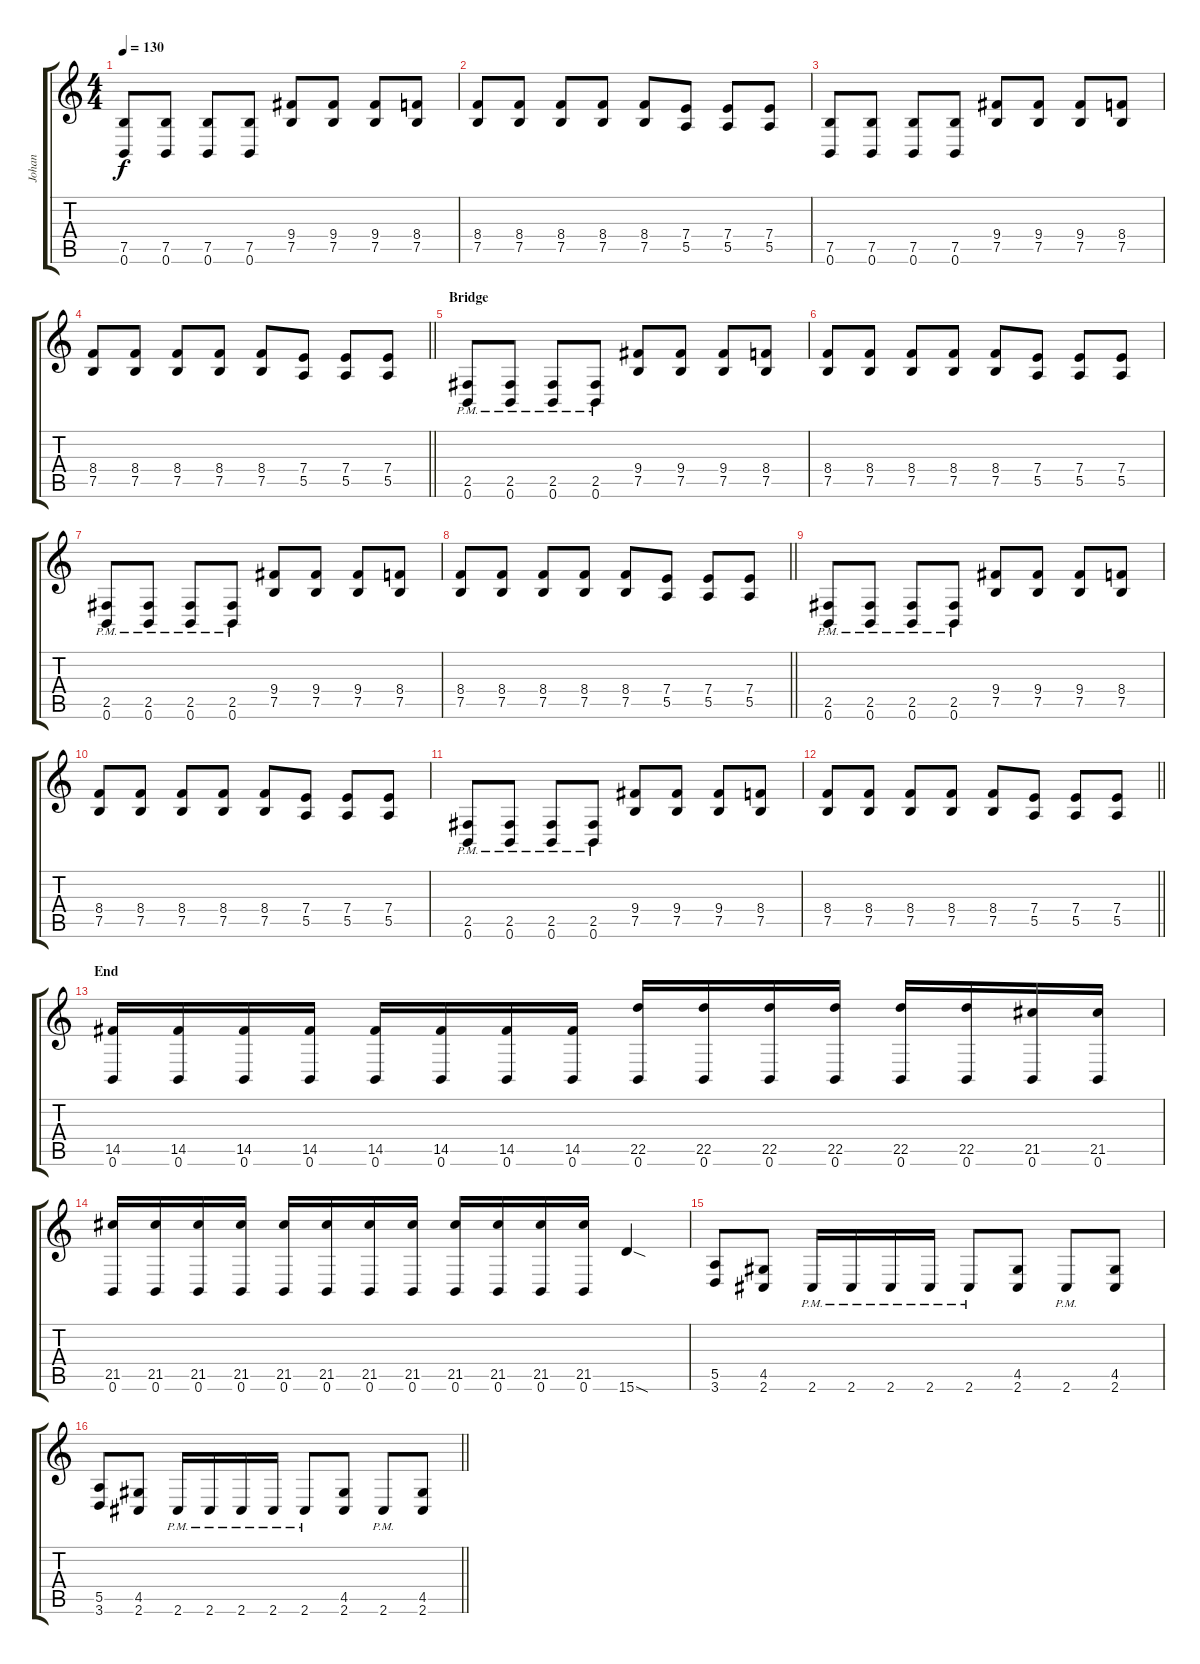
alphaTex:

\track ("Johan" "Johan") {instrument distortionguitar}
\staff {score tabs}
\tuning (B3 Gb3 D3 A2 E2 B1) {hide}
\ts (4 4)
\section ("" "")
\tempo 130
\clef g2
\ks c
(7.5 0.6).8{dy f} (7.5 0.6).8 (7.5 0.6).8 (7.5 0.6).8 (9.4 7.5).8 (9.4 7.5).8 (9.4 7.5).8 (8.4 7.5).8 |
(8.4 7.5).8 (8.4 7.5).8 (8.4 7.5).8 (8.4 7.5).8 (8.4 7.5).8 (7.4 5.5).8 (7.4 5.5).8 (7.4 5.5).8 |
(7.5 0.6).8 (7.5 0.6).8 (7.5 0.6).8 (7.5 0.6).8 (9.4 7.5).8 (9.4 7.5).8 (9.4 7.5).8 (8.4 7.5).8 |
\barLineRight lightlight
(8.4 7.5).8 (8.4 7.5).8 (8.4 7.5).8 (8.4 7.5).8 (8.4 7.5).8 (7.4 5.5).8 (7.4 5.5).8 (7.4 5.5).8 |
\section ("" "Bridge")
(2.5{pm} 0.6{pm}).8{volume 13} (2.5{pm} 0.6{pm}).8 (2.5{pm} 0.6{pm}).8 (2.5{pm} 0.6{pm}).8 (9.4 7.5).8 (9.4 7.5).8 (9.4 7.5).8 (8.4 7.5).8 |
(8.4 7.5).8 (8.4 7.5).8 (8.4 7.5).8 (8.4 7.5).8 (8.4 7.5).8 (7.4 5.5).8 (7.4 5.5).8 (7.4 5.5).8 |
(2.5{pm} 0.6{pm}).8 (2.5{pm} 0.6{pm}).8 (2.5{pm} 0.6{pm}).8 (2.5{pm} 0.6{pm}).8 (9.4 7.5).8 (9.4 7.5).8 (9.4 7.5).8 (8.4 7.5).8 |
\barLineRight lightlight
(8.4 7.5).8 (8.4 7.5).8 (8.4 7.5).8 (8.4 7.5).8 (8.4 7.5).8 (7.4 5.5).8 (7.4 5.5).8 (7.4 5.5).8 |
\section ("" "")
(2.5{pm} 0.6{pm}).8 (2.5{pm} 0.6{pm}).8 (2.5{pm} 0.6{pm}).8 (2.5{pm} 0.6{pm}).8 (9.4 7.5).8 (9.4 7.5).8 (9.4 7.5).8 (8.4 7.5).8 |
(8.4 7.5).8 (8.4 7.5).8 (8.4 7.5).8 (8.4 7.5).8 (8.4 7.5).8 (7.4 5.5).8 (7.4 5.5).8 (7.4 5.5).8 |
(2.5{pm} 0.6{pm}).8 (2.5{pm} 0.6{pm}).8 (2.5{pm} 0.6{pm}).8 (2.5{pm} 0.6{pm}).8 (9.4 7.5).8 (9.4 7.5).8 (9.4 7.5).8 (8.4 7.5).8 |
\barLineRight lightlight
(8.4 7.5).8 (8.4 7.5).8 (8.4 7.5).8 (8.4 7.5).8 (8.4 7.5).8 (7.4 5.5).8 (7.4 5.5).8 (7.4 5.5).8 |
\section ("" "End")
(14.5 0.6).16 (14.5 0.6).16 (14.5 0.6).16 (14.5 0.6).16 (14.5 0.6).16 (14.5 0.6).16 (14.5 0.6).16 (14.5 0.6).16 (22.5 0.6).16 (22.5 0.6).16 (22.5 0.6).16 (22.5 0.6).16 (22.5 0.6).16 (22.5 0.6).16 (21.5 0.6).16 (21.5 0.6).16 |
(21.5 0.6).16 (21.5 0.6).16 (21.5 0.6).16 (21.5 0.6).16 (21.5 0.6).16 (21.5 0.6).16 (21.5 0.6).16 (21.5 0.6).16 (21.5 0.6).16 (21.5 0.6).16 (21.5 0.6).16 (21.5 0.6).16 15.6{sod}.4 |
(5.5 3.6).8 (4.5 2.6).8 2.6{pm}.16 2.6{pm}.16 2.6{pm}.16 2.6{pm}.16 2.6{pm}.8 (4.5 2.6).8 2.6{pm}.8 (4.5 2.6).8 |
\barLineRight lightlight
(5.5 3.6).8 (4.5 2.6).8 2.6{pm}.16 2.6{pm}.16 2.6{pm}.16 2.6{pm}.16 2.6{pm}.8 (4.5 2.6).8 2.6{pm}.8 (4.5 2.6).8
